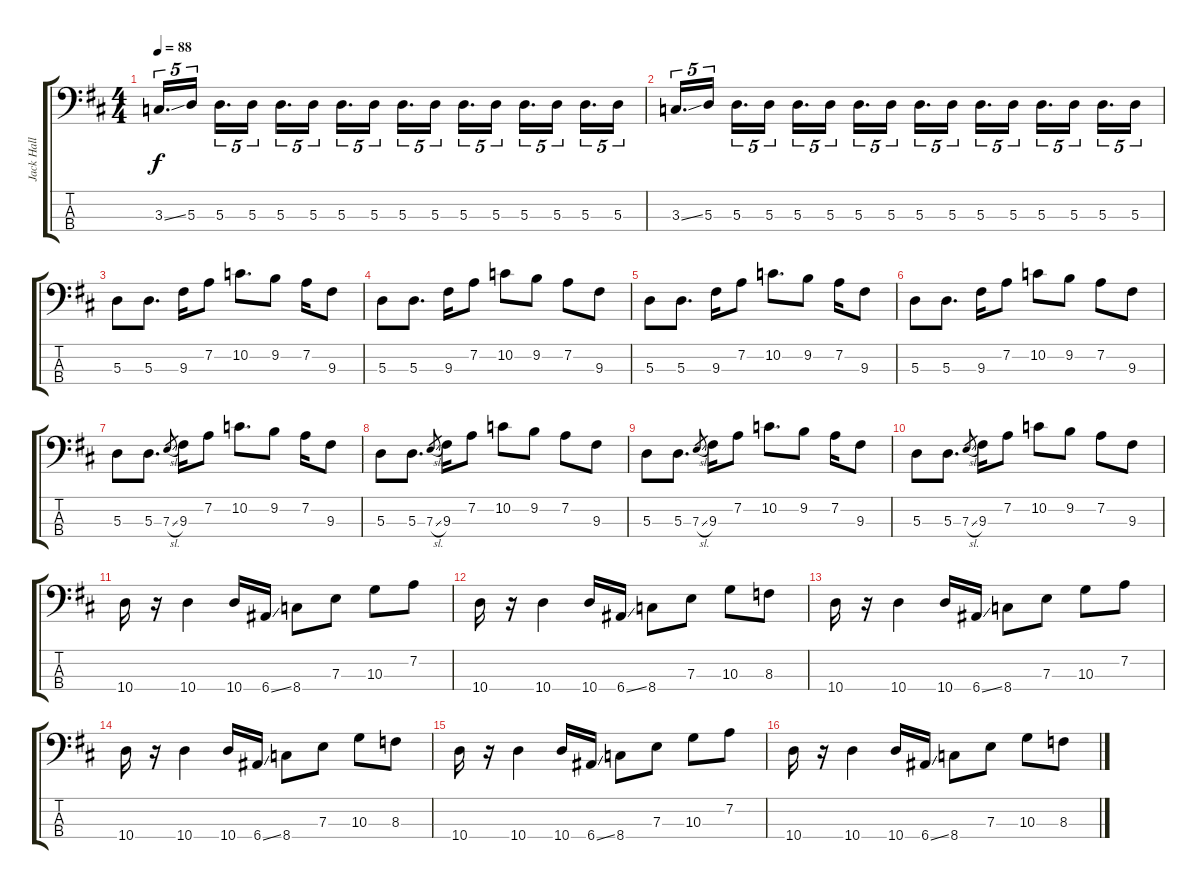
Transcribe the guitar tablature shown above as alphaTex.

\track ("Jack Hall Bass" "Jack Hall ") {instrument electricbasspick}
\staff {score tabs}
\tuning (G2 D2 A1 E1) {hide}
\ts (4 4)
\tempo 88
\clef f4
\ks d
3.3{ss}.16{d tu (5 4) dy f} 5.3.16{tu (5 4)} 5.3.16{d tu (5 4)} 5.3.16{tu (5 4)} 5.3.16{d tu (5 4)} 5.3.16{tu (5 4)} 5.3.16{d tu (5 4)} 5.3.16{tu (5 4)} 5.3.16{d tu (5 4)} 5.3.16{tu (5 4)} 5.3.16{d tu (5 4)} 5.3.16{tu (5 4)} 5.3.16{d tu (5 4)} 5.3.16{tu (5 4)} 5.3.16{d tu (5 4)} 5.3.16{tu (5 4)} |
3.3{ss}.16{d tu (5 4)} 5.3.16{tu (5 4)} 5.3.16{d tu (5 4)} 5.3.16{tu (5 4)} 5.3.16{d tu (5 4)} 5.3.16{tu (5 4)} 5.3.16{d tu (5 4)} 5.3.16{tu (5 4)} 5.3.16{d tu (5 4)} 5.3.16{tu (5 4)} 5.3.16{d tu (5 4)} 5.3.16{tu (5 4)} 5.3.16{d tu (5 4)} 5.3.16{tu (5 4)} 5.3.16{d tu (5 4)} 5.3.16{tu (5 4)} |
5.3.8 5.3.8{d} 9.3.16 7.2.8 10.2.8{d} 9.2.8 7.2.16 9.3.8 |
5.3.8 5.3.8{d} 9.3.16 7.2.8 10.2.8 9.2.8 7.2.8 9.3.8 |
5.3.8 5.3.8{d} 9.3.16 7.2.8 10.2.8{d} 9.2.8 7.2.16 9.3.8 |
5.3.8 5.3.8{d} 9.3.16 7.2.8 10.2.8 9.2.8 7.2.8 9.3.8 |
5.3.8 5.3.8{d} 7.3{sl}.8{gr} 9.3.16 7.2.8 10.2.8{d} 9.2.8 7.2.16 9.3.8 |
5.3.8 5.3.8{d} 7.3{sl}.8{gr} 9.3.16 7.2.8 10.2.8 9.2.8 7.2.8 9.3.8 |
5.3.8 5.3.8{d} 7.3{sl}.8{gr} 9.3.16 7.2.8 10.2.8{d} 9.2.8 7.2.16 9.3.8 |
5.3.8 5.3.8{d} 7.3{sl}.8{gr} 9.3.16 7.2.8 10.2.8 9.2.8 7.2.8 9.3.8 |
10.4.16 r.16 10.4.4 10.4.16 6.4{ss}.16 8.4.8 7.3.8 10.3.8 7.2.8 |
10.4.16 r.16 10.4.4 10.4.16 6.4{ss}.16 8.4.8 7.3.8 10.3.8 8.3.8 |
10.4.16 r.16 10.4.4 10.4.16 6.4{ss}.16 8.4.8 7.3.8 10.3.8 7.2.8 |
10.4.16 r.16 10.4.4 10.4.16 6.4{ss}.16 8.4.8 7.3.8 10.3.8 8.3.8 |
10.4.16 r.16 10.4.4 10.4.16 6.4{ss}.16 8.4.8 7.3.8 10.3.8 7.2.8 |
10.4.16 r.16 10.4.4 10.4.16 6.4{ss}.16 8.4.8 7.3.8 10.3.8 8.3.8
